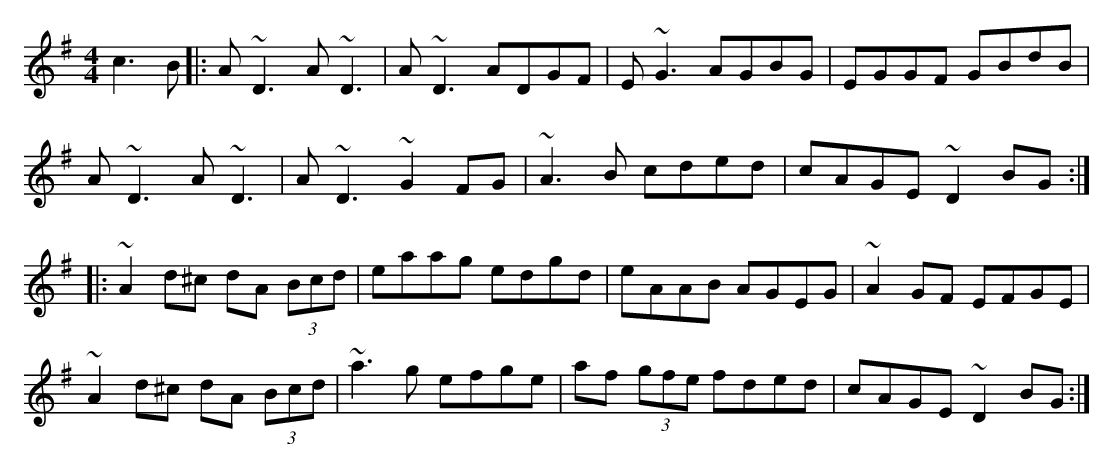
X:1
M:4/4
K:Dmix
c3B|:A~D3 A~D3|A~D3 ADGF|E~G3 AGBG|EGGF GBdB|
A~D3 A~D3|A~D3 ~G2FG|~A3B cded|cAGE ~D2 BG:|
|:~A2d^c dA (3Bcd|eaag edgd|eAAB AGEG|~A2GF EFGE|
~A2d^c dA (3Bcd|~a3g efge|af (3gfe fded|cAGE ~D2 BG:|
